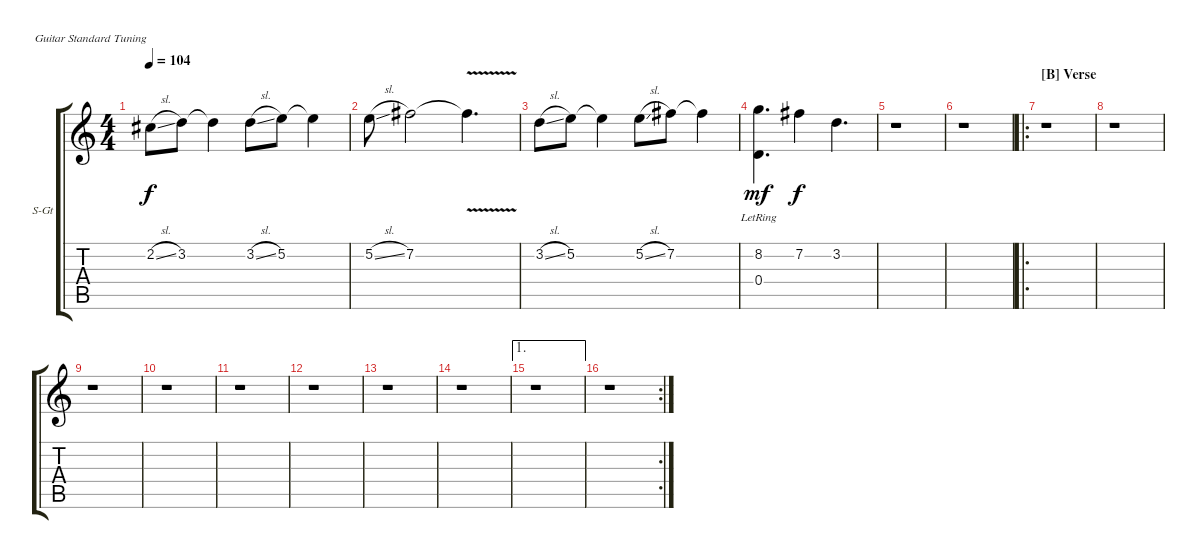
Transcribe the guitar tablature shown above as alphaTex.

\defaultSystemsLayout 4
\bracketExtendMode groupsimilarinstruments
\firstSystemTrackNameOrientation horizontal
\otherSystemsTrackNameOrientation horizontal
\track ("Steel Guitar" "S-Gt") {instrument acousticguitarsteel}
\staff {score tabs}
\tuning (E4 B3 G3 D3 A2 E2)
\ts (4 4)
\tempo 104
\clef g2
\ks c
2.2{sl}.8{dy f} 3.2.8 3.2{t}.4 3.2{sl}.8 5.2.8 5.2{t}.4 |
5.2{sl}.8 7.2.2 7.2{v t}.4{d} |
3.2{sl}.8 5.2.8 5.2{t}.4 5.2{sl}.8 7.2.8 7.2{t}.4 |
(8.2 0.4{lr}).4{d dy mf} 7.2.4{dy f} 3.2.4{d} |
r.1 |
r.1 |
\ro
\section ("B" "Verse")
r.1 |
r.1 |
r.1 |
r.1 |
r.1 |
r.1 |
r.1 |
r.1 |
\ae 1
r.1 |
\rc 2
r.1
